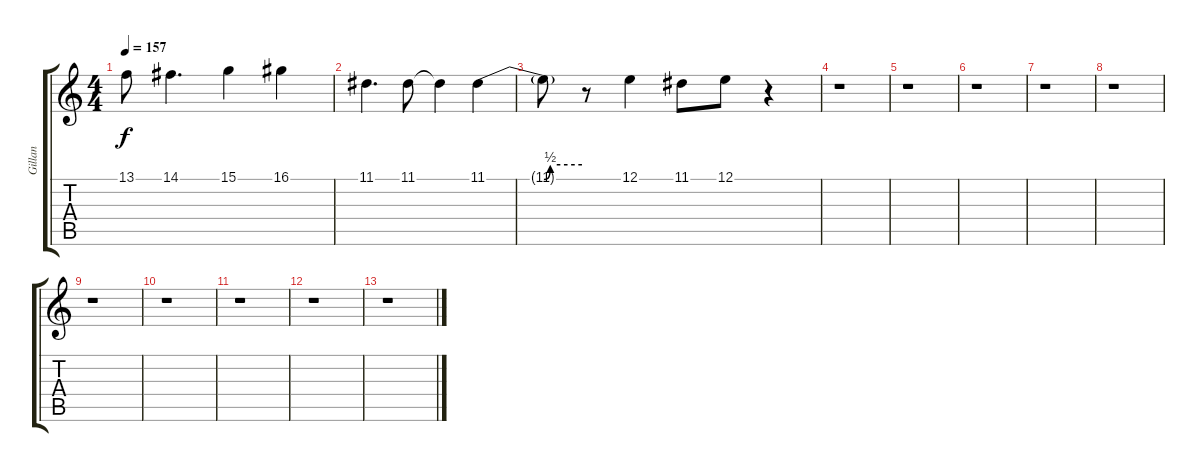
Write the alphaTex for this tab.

\track ("Gillan" "Gillan") {instrument baritonesax}
\staff {score tabs}
\tuning (E4 B3 G3 D3 A2 E2) {hide}
\ts (4 4)
\tempo 157
\clef g2
\ks c
13.1{t}.8{dy f} 14.1.4{d} 15.1.4 16.1.4 |
11.1.4{d} 11.1.8 11.1{t}.4 11.1{be (custom 0 0 36 0 40 2 60 2)}.4 |
11.1{t}.8 r.8 12.1.4 11.1.8 12.1.8 r.4 |
r.1 |
r.1 |
r.1 |
r.1 |
r.1 |
r.1 |
r.1 |
r.1 |
r.1 |
r.1
